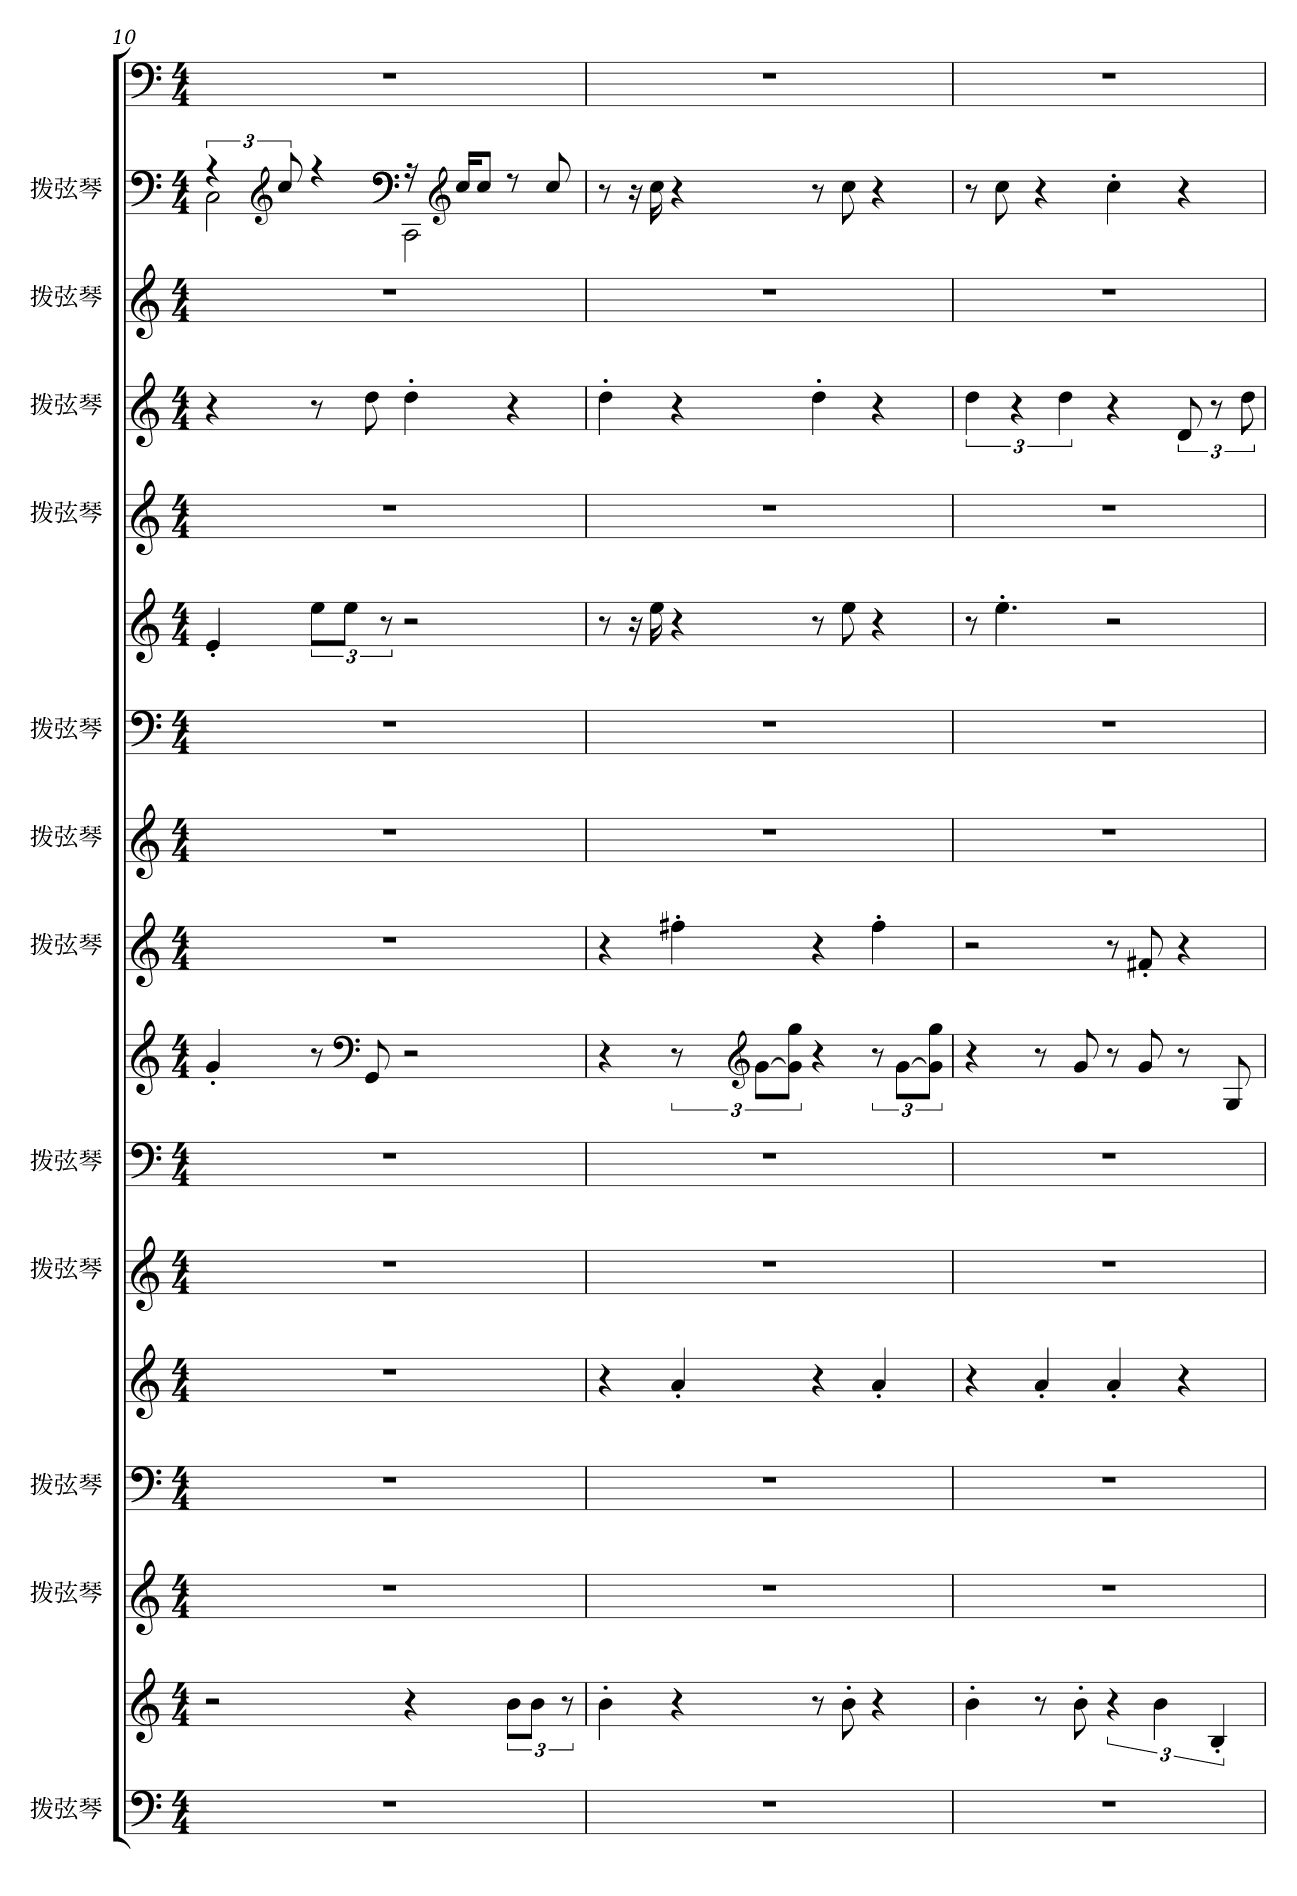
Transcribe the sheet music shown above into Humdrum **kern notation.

**kern	**kern	**kern	**kern	**kern	**kern	**kern	**kern	**kern	**kern	**kern	**kern	**kern	**kern	**kern	**kern	**kern
*part12	*part12	*part11	*part10	*part10	*part9	*part8	*part8	*part7	*part6	*part5	*part5	*part4	*part3	*part2	*part1	*part1
*staff17	*staff16	*staff15	*staff14	*staff13	*staff12	*staff11	*staff10	*staff9	*staff8	*staff7	*staff6	*staff5	*staff4	*staff3	*staff2	*staff1
*I"拨弦琴	*	*I"拨弦琴	*I"拨弦琴	*	*I"拨弦琴	*I"拨弦琴	*	*I"拨弦琴	*I"拨弦琴	*I"拨弦琴	*	*I"拨弦琴	*I"拨弦琴	*I"拨弦琴	*I"拨弦琴	*
*clefF4	*clefG2	*clefG2	*clefF4	*clefG2	*clefG2	*clefF4	*clefG2	*clefG2	*clefG2	*clefF4	*clefG2	*clefG2	*clefG2	*clefG2	*clefF4	*clefF4
*k[]	*k[]	*k[]	*k[]	*k[]	*k[]	*k[]	*k[]	*k[]	*k[]	*k[]	*k[]	*k[]	*k[]	*k[]	*k[]	*k[]
*M4/4	*M4/4	*M4/4	*M4/4	*M4/4	*M4/4	*M4/4	*M4/4	*M4/4	*M4/4	*M4/4	*M4/4	*M4/4	*M4/4	*M4/4	*M4/4	*M4/4
=10	=10	=10	=10	=10	=10	=10	=10	=10	=10	=10	=10	=10	=10	=10	=10	=10
*	*	*	*	*	*	*	*	*	*	*	*	*	*	*	*^	*
1r	2r	1r	1r	1r	1r	1r	4g'/	1r	1r	1r	4e'/	1r	4r	1r	6r	2C\	1r
*	*	*	*	*	*	*	*	*	*	*	*	*	*	*	*clefG2	*	*
.	.	.	.	.	.	.	.	.	.	.	.	.	.	.	12cc/	.	.
.	.	.	.	.	.	.	8r	.	.	.	12ee\L	.	8r	.	4r	.	.
.	.	.	.	.	.	.	.	.	.	.	12ee\J	.	.	.	.	.	.
*	*	*	*	*	*	*	*clefF4	*	*	*	*	*	*	*	*	*	*
.	.	.	.	.	.	.	8GG/	.	.	.	.	.	8dd\	.	.	.	.
.	.	.	.	.	.	.	.	.	.	.	12r	.	.	.	.	.	.
*	*	*	*	*	*	*	*	*	*	*	*	*	*	*	*clefF4	*	*
.	4r	.	.	.	.	.	2r	.	.	.	2r	.	4dd'\	.	16r	2CC\	.
*	*	*	*	*	*	*	*	*	*	*	*	*	*	*	*clefG2	*	*
.	.	.	.	.	.	.	.	.	.	.	.	.	.	.	16cc/KL	.	.
.	.	.	.	.	.	.	.	.	.	.	.	.	.	.	8cc/J	.	.
.	12b\L	.	.	.	.	.	.	.	.	.	.	.	4r	.	8r	.	.
.	12b\J	.	.	.	.	.	.	.	.	.	.	.	.	.	.	.	.
.	.	.	.	.	.	.	.	.	.	.	.	.	.	.	8cc/	.	.
.	12r	.	.	.	.	.	.	.	.	.	.	.	.	.	.	.	.
*	*	*	*	*	*	*	*	*	*	*	*	*	*	*	*v	*v	*
!!LO:PB:g=z
=11	=11	=11	=11	=11	=11	=11	=11	=11	=11	=11	=11	=11	=11	=11	=11	=11
1r	4b'\	1r	1r	4r	1r	1r	4r	4r	1r	1r	8r	1r	4dd'\	1r	8r	1r
.	.	.	.	.	.	.	.	.	.	.	16r	.	.	.	16r	.
.	.	.	.	.	.	.	.	.	.	.	16ee\	.	.	.	16cc\	.
.	4r	.	.	4a'/	.	.	12r	4ff#X'\	.	.	4r	.	4r	.	4r	.
*	*	*	*	*	*	*	*clefG2	*	*	*	*	*	*	*	*	*
.	.	.	.	.	.	.	[12g\L	.	.	.	.	.	.	.	.	.
.	.	.	.	.	.	.	12g\] 12gg\J	.	.	.	.	.	.	.	.	.
.	8r	.	.	4r	.	.	4r	4r	.	.	8r	.	4dd'\	.	8r	.
.	8b'\	.	.	.	.	.	.	.	.	.	8ee\	.	.	.	8cc\	.
.	4r	.	.	4a'/	.	.	12r	4ff#'\	.	.	4r	.	4r	.	4r	.
.	.	.	.	.	.	.	[12g\L	.	.	.	.	.	.	.	.	.
.	.	.	.	.	.	.	12g\] 12gg\J	.	.	.	.	.	.	.	.	.
=12	=12	=12	=12	=12	=12	=12	=12	=12	=12	=12	=12	=12	=12	=12	=12	=12
1r	4b'\	1r	1r	4r	1r	1r	4r	2r	1r	1r	8r	1r	6dd\	1r	8r	1r
.	.	.	.	.	.	.	.	.	.	.	4.ee'\	.	.	.	8cc\	.
.	.	.	.	.	.	.	.	.	.	.	.	.	6r	.	.	.
.	8r	.	.	4a'/	.	.	8r	.	.	.	.	.	.	.	4r	.
.	.	.	.	.	.	.	.	.	.	.	.	.	6dd\	.	.	.
.	8b'\	.	.	.	.	.	8g/	.	.	.	.	.	.	.	.	.
.	6r	.	.	4a'/	.	.	8r	8r	.	.	2r	.	4r	.	4cc'\	.
.	.	.	.	.	.	.	8g/	8f#X'/	.	.	.	.	.	.	.	.
.	6b\	.	.	.	.	.	.	.	.	.	.	.	.	.	.	.
.	.	.	.	4r	.	.	8r	4r	.	.	.	.	12d/	.	4r	.
.	6B'/	.	.	.	.	.	.	.	.	.	.	.	12r	.	.	.
.	.	.	.	.	.	.	8G/	.	.	.	.	.	.	.	.	.
.	.	.	.	.	.	.	.	.	.	.	.	.	12dd\	.	.	.
=	=	=	=	=	=	=	=	=	=	=	=	=	=	=	=	=
*-	*-	*-	*-	*-	*-	*-	*-	*-	*-	*-	*-	*-	*-	*-	*-	*-
